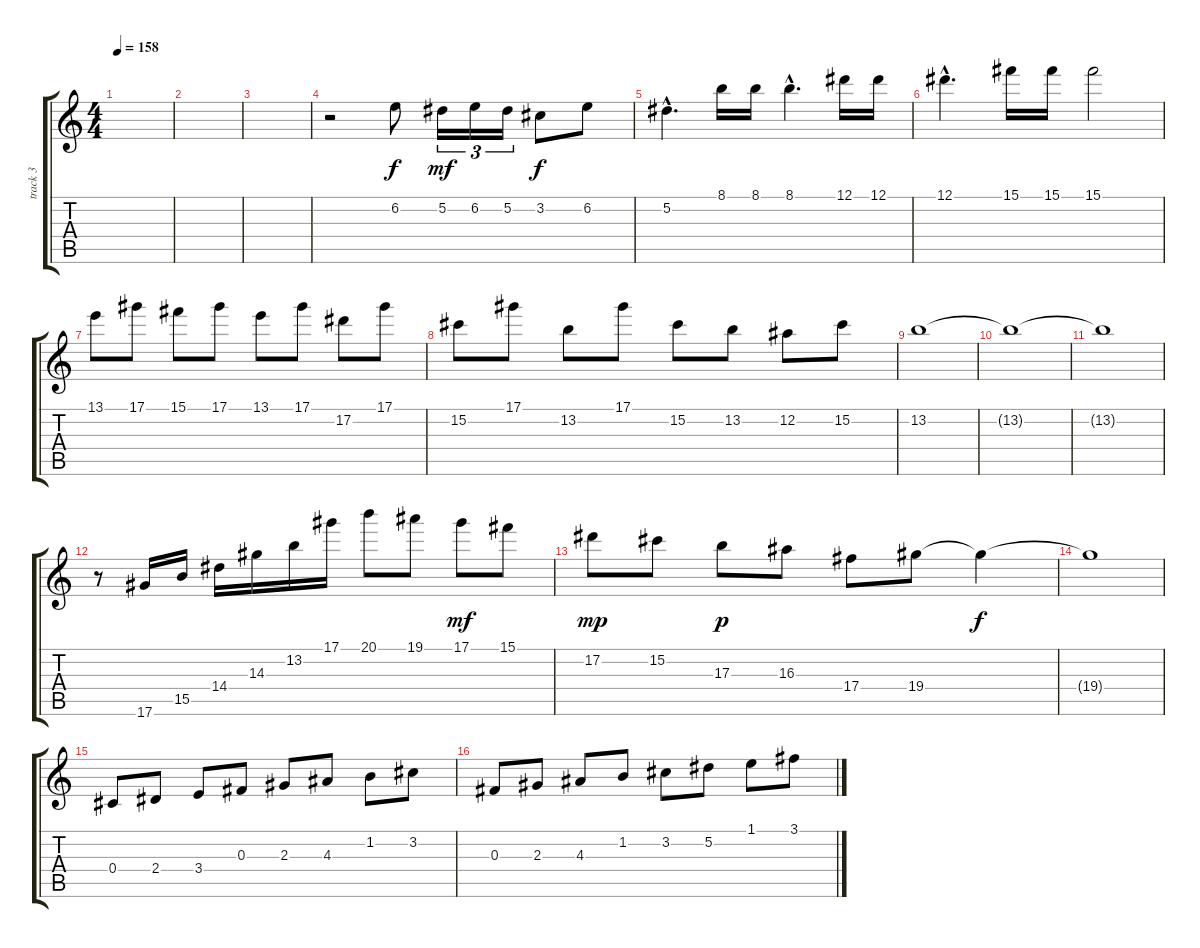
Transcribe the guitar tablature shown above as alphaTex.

\track ("track 3" "track 3") {instrument acousticguitarnylon}
\staff {score tabs}
\tuning (Eb4 Bb3 Gb3 Db3 Ab2 Eb2) {hide}
\ts (4 4)
\tempo 158
\clef g2
\ks c
|
|
|
r.2 6.2.8 5.2.16{tu (3 2) dy mf} 6.2.16{tu (3 2)} 5.2.16{tu (3 2)} 3.2.8{dy f} 6.2.8 |
5.2{hac}.4{d} 8.1.16 8.1.16 8.1{hac}.4{d} 12.1.16 12.1.16 |
12.1{hac}.4{d} 15.1.16 15.1.16 15.1.2 |
13.1.8 17.1.8 15.1.8 17.1.8 13.1.8 17.1.8 17.2.8 17.1.8 |
15.2.8 17.1.8 13.2.8 17.1.8 15.2.8 13.2.8 12.2.8 15.2.8 |
13.2.1 |
13.2{t}.1 |
13.2{t}.1 |
r.8 17.6.16 15.5.16 14.4.16 14.3.16 13.2.16 17.1.16 20.1.8 19.1.8 17.1.8{dy mf} 15.1.8 |
17.2.8{dy mp} 15.2.8 17.3.8{dy p} 16.3.8 17.4.8 19.4.8 19.4{t}.4{dy f} |
19.4{t}.1 |
0.4.8 2.4.8 3.4.8 0.3.8 2.3.8 4.3.8 1.2.8 3.2.8 |
0.3.8 2.3.8 4.3.8 1.2.8 3.2.8 5.2.8 1.1.8 3.1.8
